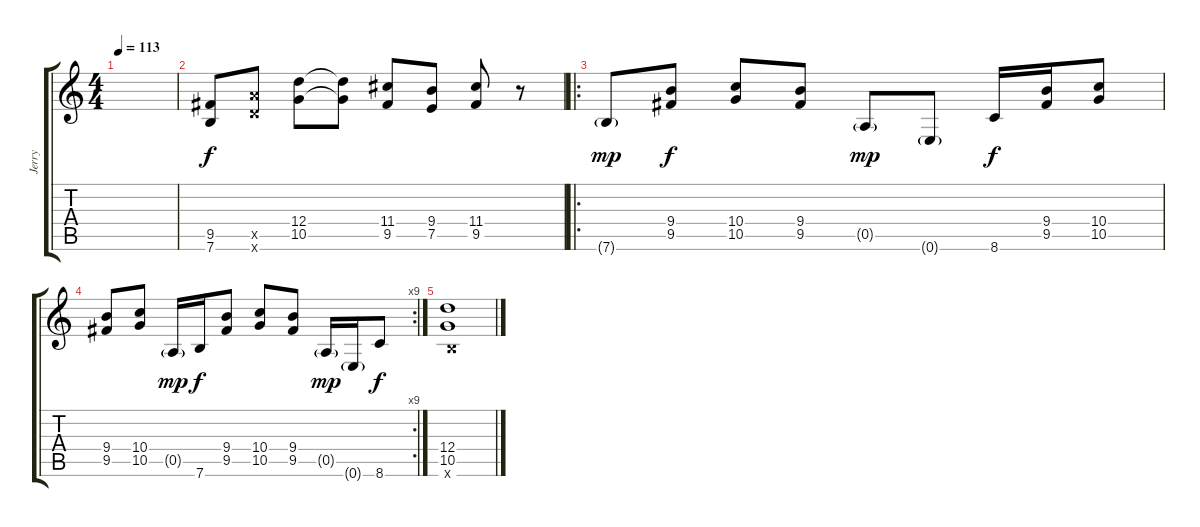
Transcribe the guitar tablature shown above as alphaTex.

\track ("Jerry" "Jerry") {instrument distortionguitar}
\staff {score tabs}
\tuning (E4 B3 G3 D3 A2 E2) {hide}
\ts (4 4)
\tempo 113
\clef g2
\ks c
|
(9.5 7.6).8 (12.5{x} 10.6{x}).8 (12.4 10.5).8 (12.4{t} 10.5{t}).8 (11.4 9.5).8 (9.4 7.5).8 (11.4 9.5).8 r.8 |
\ro
7.6{g}.8{dy mp} (9.4 9.5).8{dy f} (10.4 10.5).8 (9.4 9.5).8 0.5{g}.8{dy mp} 0.6{g}.8 8.6.16{dy f} (9.4 9.5).16 (10.4 10.5).8 |
\rc 9
(9.4 9.5).8 (10.4 10.5).8 0.5{g}.16{dy mp} 7.6.16{dy f} (9.4 9.5).8 (10.4 10.5).8 (9.4 9.5).8 0.5{g}.16{dy mp} 0.6{g}.16 8.6.8{dy f} |
(12.4 10.5 7.6{x}).1
